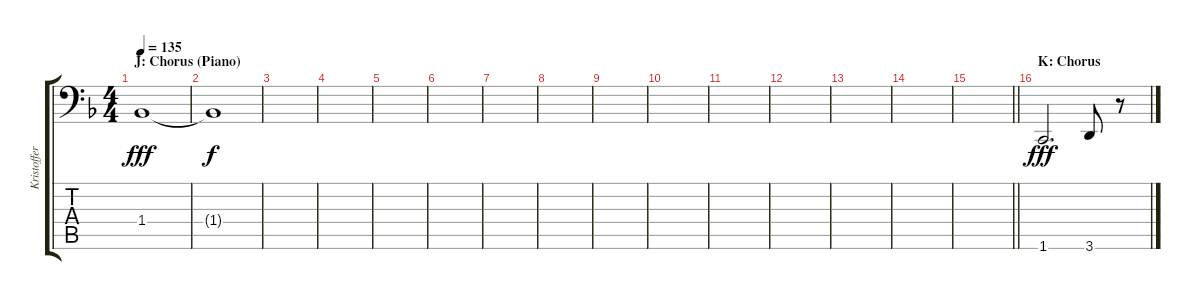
\track ("Kristoffer Gildenlöw" "Kristoffer") {instrument electricbasspick}
\staff {score tabs}
\tuning (C3 G2 D2 A1 E1 B0) {hide}
\ts (4 4)
\section ("" "J: Chorus (Piano)")
\tempo 135
\clef f4
\ks dminor
1.4.1{dy fff} |
1.4{t}.1{dy f} |
|
|
|
|
|
|
|
|
|
|
|
|
\barLineRight lightlight
|
\section ("" "K: Chorus")
1.6.2{d dy fff} 3.6.8 r.8
